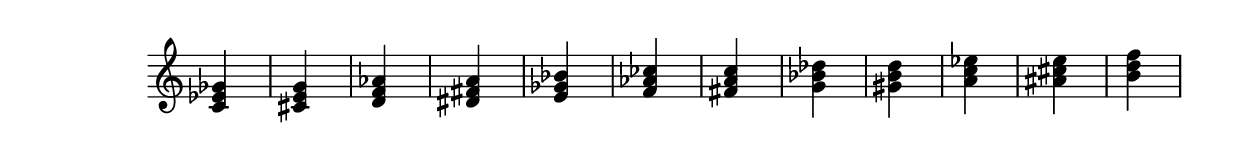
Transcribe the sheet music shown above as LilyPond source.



line_one = \relative c' {
  <c es ges>4     <cis e g>  <d f as> 
  <dis fis a>   <e ges bes>   <f as ces> 
  <fis a c>   <g bes des>    <gis b d> 
  <a c es>     <ais cis e>  <b d f> 
}


\score {
  <<  
  \new Staff {
    \new Voice = "one" \time 1/4 \line_one
  }
  >>
  \layout {
    \context {
      \Staff
      \remove "Time_signature_engraver"
    }
    \context {
      \Voice
    }
    \context {
      \Score
      \override SpacingSpanner.base-shortest-duration = #(ly:make-moment 1/32)
    }
  }
}